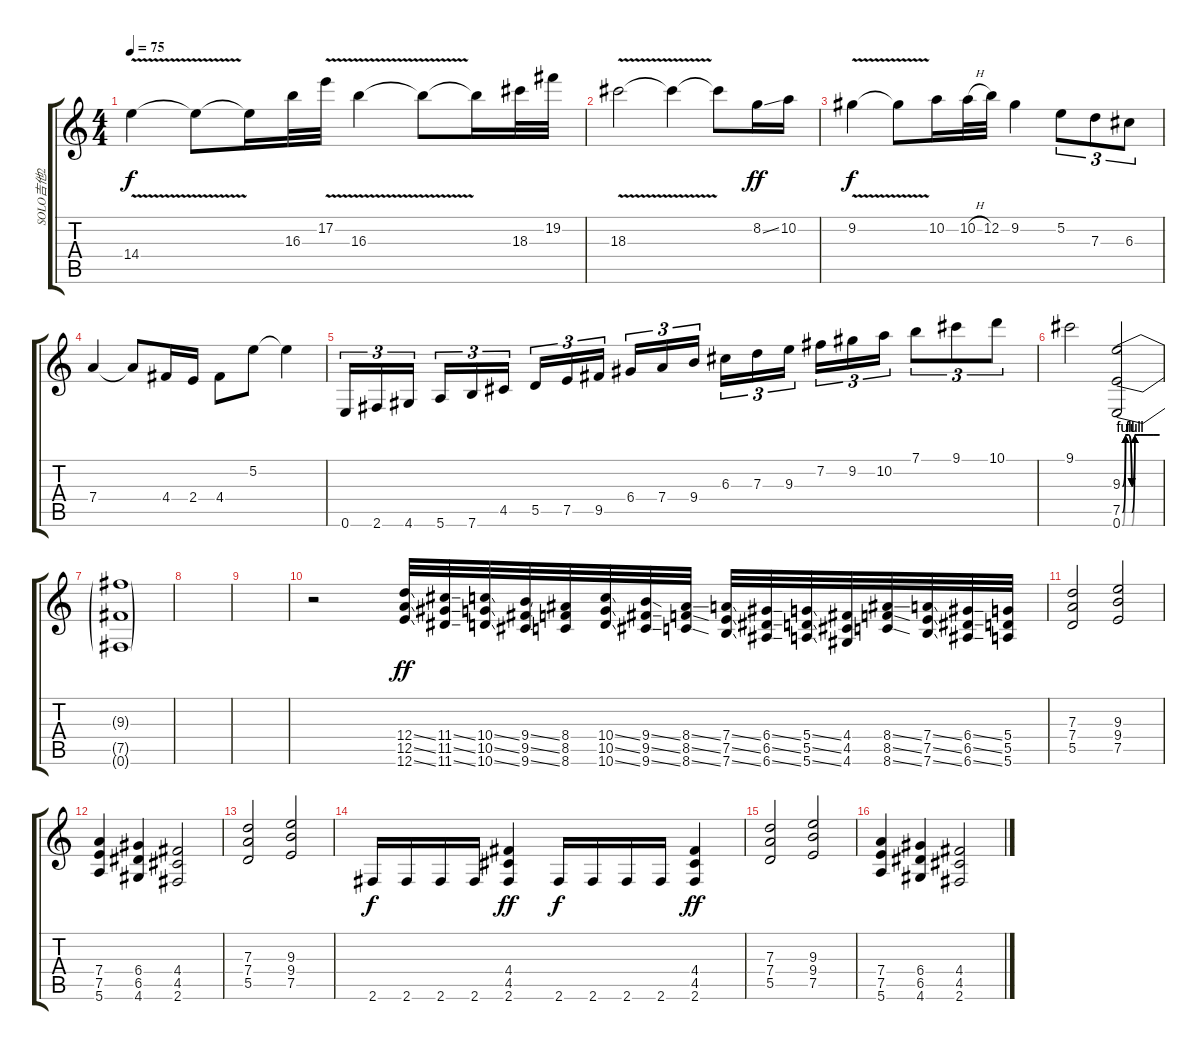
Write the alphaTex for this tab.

\track ("SOLO吉他2" "SOLO吉他2") {instrument overdrivenguitar}
\staff {score tabs}
\tuning (E4 B3 G3 D3 A2 E2) {hide}
\ts (4 4)
\tempo 75
\clef g2
\ks c
14.4{v}.4{dy f} 14.4{t}.8 14.4{t}.16 16.3.32 17.2{v}.32 16.3{v}.4 16.3{t}.8 16.3{t}.16 18.3.32 19.2.32 |
18.3{v}.2 18.3{t}.4 18.3{t}.8 8.2{ss}.16{dy ff} 10.2.16 |
9.2{v}.4{dy f} 9.2{t}.8 10.2.16 10.2{h}.32 12.2.32 9.2.4 5.2.8{tu (3 2)} 7.3.8{tu (3 2)} 6.3.8{tu (3 2)} |
7.4.4 7.4{t}.8 4.4.16 2.4.16 4.4.8 5.2.8 5.2{t}.4 |
0.6.16{tu (3 2)} 2.6.16{tu (3 2)} 4.6.16{tu (3 2)} 5.6.16{tu (3 2)} 7.6.16{tu (3 2)} 4.5.16{tu (3 2)} 5.5.16{tu (3 2)} 7.5.16{tu (3 2)} 9.5.16{tu (3 2)} 6.4.16{tu (3 2)} 7.4.16{tu (3 2)} 9.4.16{tu (3 2)} 6.3.16{tu (3 2)} 7.3.16{tu (3 2)} 9.3.16{tu (3 2)} 7.2.16{tu (3 2)} 9.2.16{tu (3 2)} 10.2.16{tu (3 2)} 7.1.8{tu (3 2)} 9.1.8{tu (3 2)} 10.1.8{tu (3 2)} |
9.1.2 (9.3{be (custom 0 0 5 4 10 4 15 0 20 4 30 4 40 4 50 4 60 4)} 7.5{be (custom 0 0 5 4 10 4 15 0 20 4 30 4 40 4 50 4 60 4)} 0.6{be (custom 0 0 5 4 10 4 15 0 20 4 30 4 40 4 45 4 50 4 60 4)}).2 |
(9.3{t} 7.5{t} 0.6{t}).1 |
|
|
r.2 (12.4{ss} 12.5{ss} 12.6{ss}).32{dy ff} (11.4{ss} 11.5{ss} 11.6{ss}).32 (10.4{ss} 10.5{ss} 10.6{ss}).32 (9.4{ss} 9.5{ss} 9.6{ss}).32 (8.4 8.5 8.6).32 (10.4{ss} 10.5{ss} 10.6{ss}).32 (9.4{ss} 9.5{ss} 9.6{ss}).32 (8.4{ss} 8.5{ss} 8.6{ss}).32 (7.4{ss} 7.5{ss} 7.6{ss}).32 (6.4{ss} 6.5{ss} 6.6{ss}).32 (5.4{ss} 5.5{ss} 5.6{ss}).32 (4.4 4.5 4.6).32 (8.4{ss} 8.5{ss} 8.6{ss}).32 (7.4{ss} 7.5{ss} 7.6{ss}).32 (6.4{ss} 6.5{ss} 6.6{ss}).32 (5.4 5.5 5.6).32 |
(7.3 7.4 5.5).2 (9.3 9.4 7.5).2 |
(7.4 7.5 5.6).4 (6.4 6.5 4.6).4 (4.4 4.5 2.6).2 |
(7.3 7.4 5.5).2 (9.3 9.4 7.5).2 |
2.6.16{dy f} 2.6.16 2.6.16 2.6.16 (4.4 4.5 2.6).4{dy ff} 2.6.16{dy f} 2.6.16 2.6.16 2.6.16 (4.4 4.5 2.6).4{dy ff} |
(7.3 7.4 5.5).2 (9.3 9.4 7.5).2 |
(7.4 7.5 5.6).4 (6.4 6.5 4.6).4 (4.4 4.5 2.6).2
